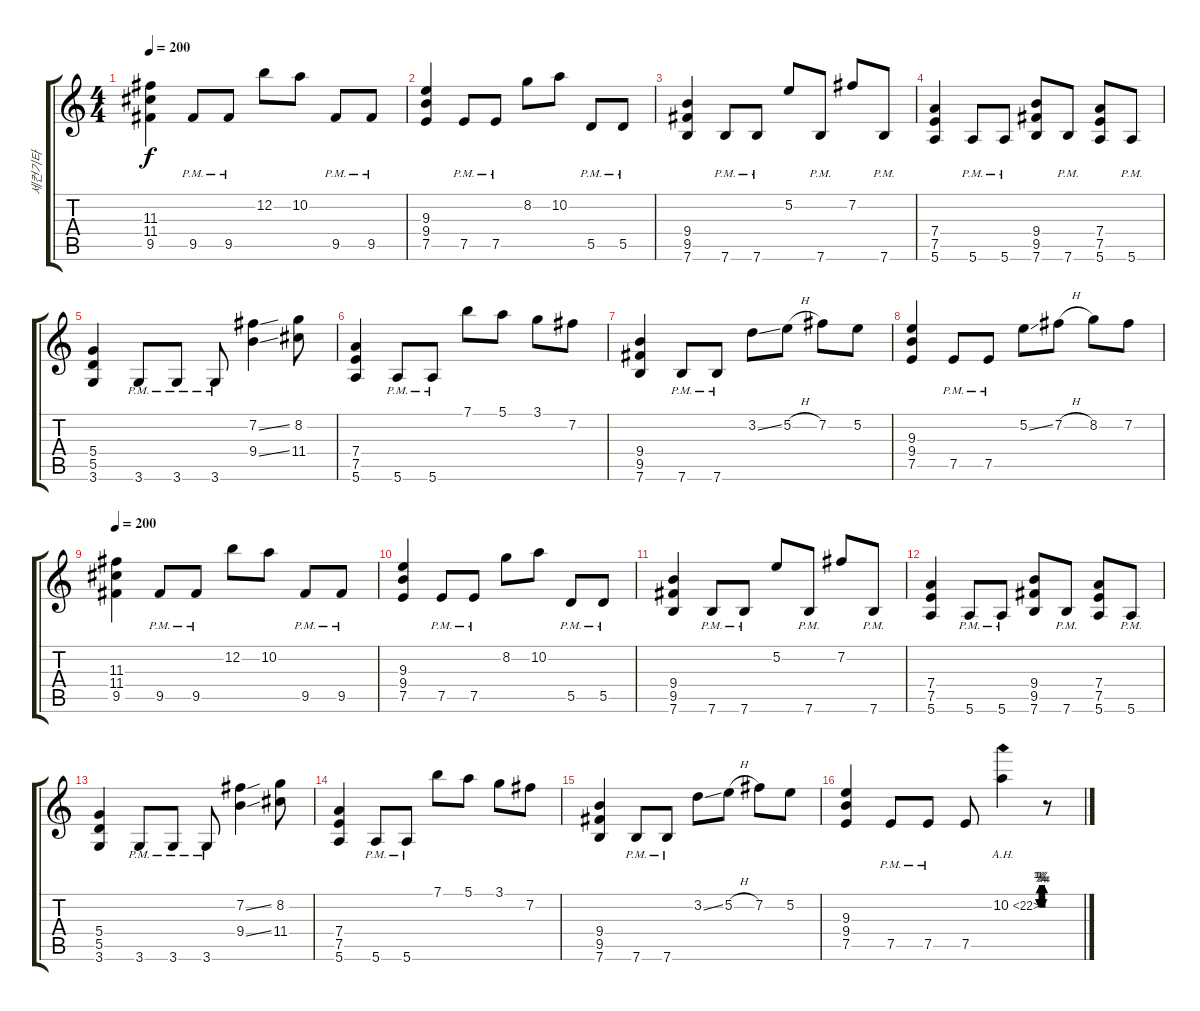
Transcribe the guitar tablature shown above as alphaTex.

\track ("세컨기타" "세컨기타") {instrument distortionguitar}
\staff {score tabs}
\tuning (E4 B3 G3 D3 A2 E2) {hide}
\ts (4 4)
\tempo 200
\clef g2
\ks c
(11.3 11.4 9.5).4{dy f} 9.5{pm}.8 9.5{pm}.8 12.2.8 10.2.8 9.5{pm}.8 9.5{pm}.8 |
(9.3 9.4 7.5).4 7.5{pm}.8 7.5{pm}.8 8.2.8 10.2.8 5.5{pm}.8 5.5{pm}.8 |
(9.4 9.5 7.6).4 7.6{pm}.8 7.6{pm}.8 5.2.8 7.6{pm}.8 7.2.8 7.6{pm}.8 |
(7.4 7.5 5.6).4 5.6{pm}.8 5.6{pm}.8 (9.4 9.5 7.6).8 7.6{pm}.8 (7.4 7.5 5.6).8 5.6{pm}.8 |
(5.4 5.5 3.6).4 3.6{pm}.8 3.6{pm}.8 3.6{pm}.8 (7.2{ss} 9.4{ss}).4 (8.2 11.4).8 |
(7.4 7.5 5.6).4 5.6{pm}.8 5.6{pm}.8 7.1.8 5.1.8 3.1.8 7.2.8 |
(9.4 9.5 7.6).4 7.6{pm}.8 7.6{pm}.8 3.2{ss}.8 5.2{h}.8 7.2.8 5.2.8 |
(9.3 9.4 7.5).4 7.5{pm}.8 7.5{pm}.8 5.2{ss}.8 7.2{h}.8 8.2.8 7.2.8 |
\tempo 200
(11.3 11.4 9.5).4 9.5{pm}.8 9.5{pm}.8 12.2.8 10.2.8 9.5{pm}.8 9.5{pm}.8 |
(9.3 9.4 7.5).4 7.5{pm}.8 7.5{pm}.8 8.2.8 10.2.8 5.5{pm}.8 5.5{pm}.8 |
(9.4 9.5 7.6).4 7.6{pm}.8 7.6{pm}.8 5.2.8 7.6{pm}.8 7.2.8 7.6{pm}.8 |
(7.4 7.5 5.6).4 5.6{pm}.8 5.6{pm}.8 (9.4 9.5 7.6).8 7.6{pm}.8 (7.4 7.5 5.6).8 5.6{pm}.8 |
(5.4 5.5 3.6).4 3.6{pm}.8 3.6{pm}.8 3.6{pm}.8 (7.2{ss} 9.4{ss}).4 (8.2 11.4).8 |
(7.4 7.5 5.6).4 5.6{pm}.8 5.6{pm}.8 7.1.8 5.1.8 3.1.8 7.2.8 |
(9.4 9.5 7.6).4 7.6{pm}.8 7.6{pm}.8 3.2{ss}.8 5.2{h}.8 7.2.8 5.2.8 |
(9.3 9.4 7.5).4 7.5{pm}.8 7.5{pm}.8 7.5.8 10.2{be (custom 0 0 8 1 15 0 23 1 30 0 38 1 45 0 53 1 60 0) ah 12}.4 r.8
